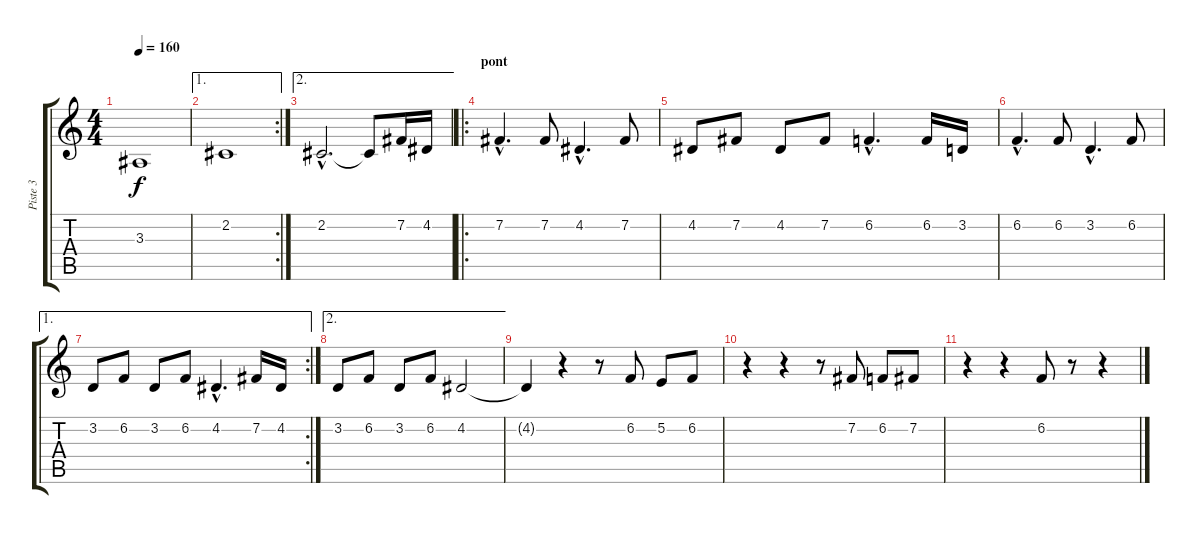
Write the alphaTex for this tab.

\track ("Piste 3" "Piste 3") {instrument baritonesax}
\staff {score tabs}
\tuning (E4 B3 G3 D3 A2 E2) {hide}
\ts (4 4)
\tempo 160
\clef g2
\ks c
3.3.1{dy f} |
\ae 1
\rc 2
2.2.1 |
\ae 2
2.2{hac}.2{d} 2.2{t}.8 7.2.16 4.2.16 |
\ro
\section ("" "pont")
7.2{hac}.4{d} 7.2.8 4.2{hac}.4{d} 7.2.8 |
4.2.8 7.2.8 4.2.8 7.2.8 6.2{hac}.4{d} 6.2.16 3.2.16 |
6.2{hac}.4{d} 6.2.8 3.2{hac}.4{d} 6.2.8 |
\ae 1
\rc 2
3.2.8 6.2.8 3.2.8 6.2.8 4.2{hac}.4{d} 7.2.16 4.2.16 |
\ae 2
3.2.8 6.2.8 3.2.8 6.2.8 4.2.2 |
4.2{t}.4 r.4 r.8 6.2.8 5.2.8 6.2.8 |
r.4 r.4 r.8 7.2.8 6.2.8 7.2.8 |
r.4 r.4 6.2.8 r.8 r.4
